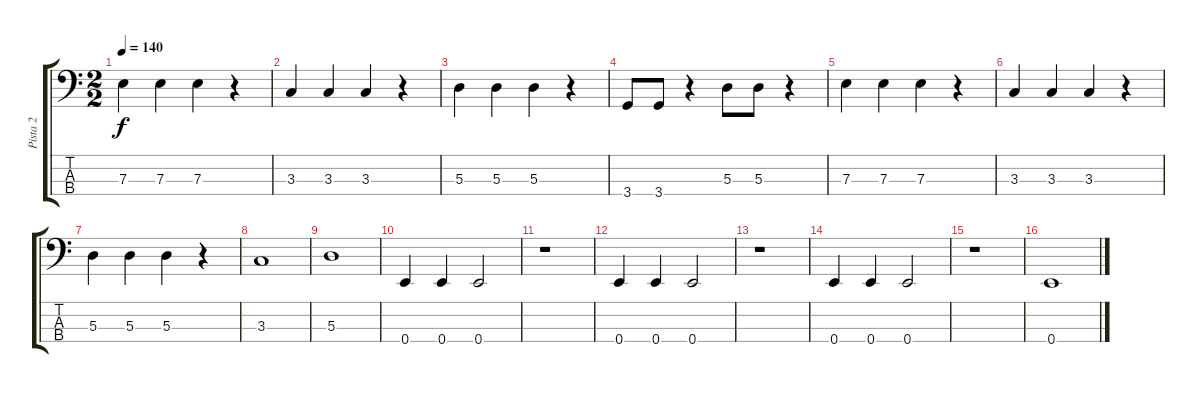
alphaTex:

\track ("Pista 2" "Pista 2") {instrument electricbassfinger}
\staff {score tabs}
\tuning (G2 D2 A1 E1) {hide}
\ts (2 2)
\tempo 140
\clef f4
\ks c
7.3.4{dy f} 7.3.4 7.3.4 r.4 |
3.3.4 3.3.4 3.3.4 r.4 |
5.3.4 5.3.4 5.3.4 r.4 |
3.4.8 3.4.8 r.4 5.3.8 5.3.8 r.4 |
7.3.4 7.3.4 7.3.4 r.4 |
3.3.4 3.3.4 3.3.4 r.4 |
5.3.4 5.3.4 5.3.4 r.4 |
3.3.1 |
5.3.1 |
0.4.4 0.4.4 0.4.2 |
r.1 |
0.4.4 0.4.4 0.4.2 |
r.1 |
0.4.4 0.4.4 0.4.2 |
r.1 |
0.4.1
